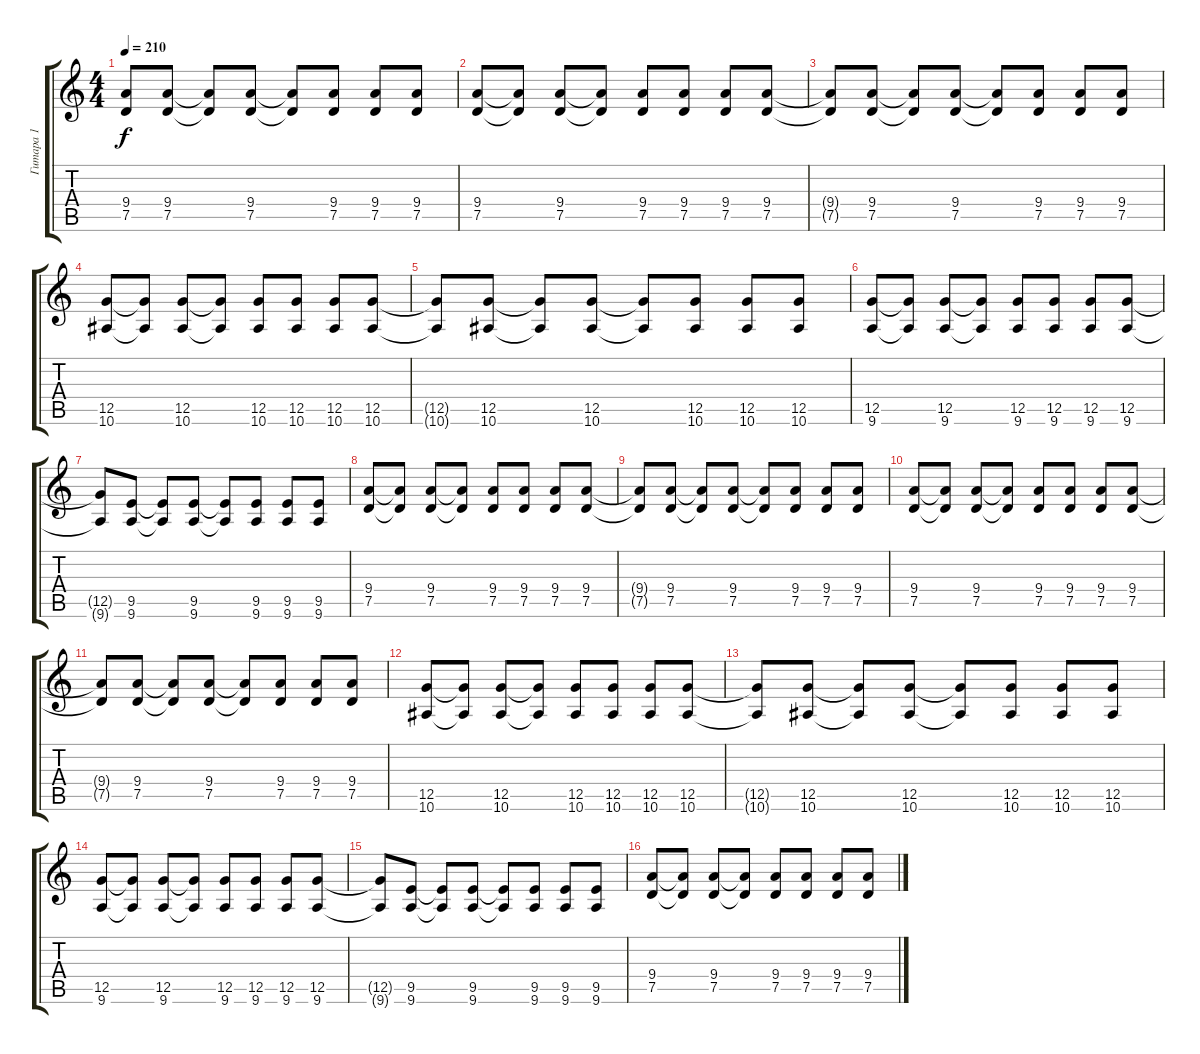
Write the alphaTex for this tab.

\track ("Гитара 1" "Гитара 1") {instrument overdrivenguitar}
\staff {score tabs}
\tuning (D4 A3 F3 C3 G2 C2) {hide}
\ts (4 4)
\tempo 210
\clef g2
\ks c
(9.4{t} 7.5{t}).8{dy f} (9.4 7.5).8 (9.4{t} 7.5{t}).8 (9.4 7.5).8 (9.4{t} 7.5{t}).8 (9.4 7.5).8 (9.4 7.5).8 (9.4 7.5).8 |
(9.4 7.5).8 (9.4{t} 7.5{t}).8 (9.4 7.5).8 (9.4{t} 7.5{t}).8 (9.4 7.5).8 (9.4 7.5).8 (9.4 7.5).8 (9.4 7.5).8 |
(9.4{t} 7.5{t}).8 (9.4 7.5).8 (9.4{t} 7.5{t}).8 (9.4 7.5).8 (9.4{t} 7.5{t}).8 (9.4 7.5).8 (9.4 7.5).8 (9.4 7.5).8 |
(12.5 10.6).8 (12.5{t} 10.6{t}).8 (12.5 10.6).8 (12.5{t} 10.6{t}).8 (12.5 10.6).8 (12.5 10.6).8 (12.5 10.6).8 (12.5 10.6).8 |
(12.5{t} 10.6{t}).8 (12.5 10.6).8 (12.5{t} 10.6{t}).8 (12.5 10.6).8 (12.5{t} 10.6{t}).8 (12.5 10.6).8 (12.5 10.6).8 (12.5 10.6).8 |
(12.5 9.6).8 (12.5{t} 9.6{t}).8 (12.5 9.6).8 (12.5{t} 9.6{t}).8 (12.5 9.6).8 (12.5 9.6).8 (12.5 9.6).8 (12.5 9.6).8 |
(12.5{t} 9.6{t}).8 (9.5 9.6).8 (9.5{t} 9.6{t}).8 (9.5 9.6).8 (9.5{t} 9.6{t}).8 (9.5 9.6).8 (9.5 9.6).8 (9.5 9.6).8 |
(9.4 7.5).8 (9.4{t} 7.5{t}).8 (9.4 7.5).8 (9.4{t} 7.5{t}).8 (9.4 7.5).8 (9.4 7.5).8 (9.4 7.5).8 (9.4 7.5).8 |
(9.4{t} 7.5{t}).8 (9.4 7.5).8 (9.4{t} 7.5{t}).8 (9.4 7.5).8 (9.4{t} 7.5{t}).8 (9.4 7.5).8 (9.4 7.5).8 (9.4 7.5).8 |
(9.4 7.5).8 (9.4{t} 7.5{t}).8 (9.4 7.5).8 (9.4{t} 7.5{t}).8 (9.4 7.5).8 (9.4 7.5).8 (9.4 7.5).8 (9.4 7.5).8 |
(9.4{t} 7.5{t}).8 (9.4 7.5).8 (9.4{t} 7.5{t}).8 (9.4 7.5).8 (9.4{t} 7.5{t}).8 (9.4 7.5).8 (9.4 7.5).8 (9.4 7.5).8 |
(12.5 10.6).8 (12.5{t} 10.6{t}).8 (12.5 10.6).8 (12.5{t} 10.6{t}).8 (12.5 10.6).8 (12.5 10.6).8 (12.5 10.6).8 (12.5 10.6).8 |
(12.5{t} 10.6{t}).8 (12.5 10.6).8 (12.5{t} 10.6{t}).8 (12.5 10.6).8 (12.5{t} 10.6{t}).8 (12.5 10.6).8 (12.5 10.6).8 (12.5 10.6).8 |
(12.5 9.6).8 (12.5{t} 9.6{t}).8 (12.5 9.6).8 (12.5{t} 9.6{t}).8 (12.5 9.6).8 (12.5 9.6).8 (12.5 9.6).8 (12.5 9.6).8 |
(12.5{t} 9.6{t}).8 (9.5 9.6).8 (9.5{t} 9.6{t}).8 (9.5 9.6).8 (9.5{t} 9.6{t}).8 (9.5 9.6).8 (9.5 9.6).8 (9.5 9.6).8 |
(9.4 7.5).8 (9.4{t} 7.5{t}).8 (9.4 7.5).8 (9.4{t} 7.5{t}).8 (9.4 7.5).8 (9.4 7.5).8 (9.4 7.5).8 (9.4 7.5).8
